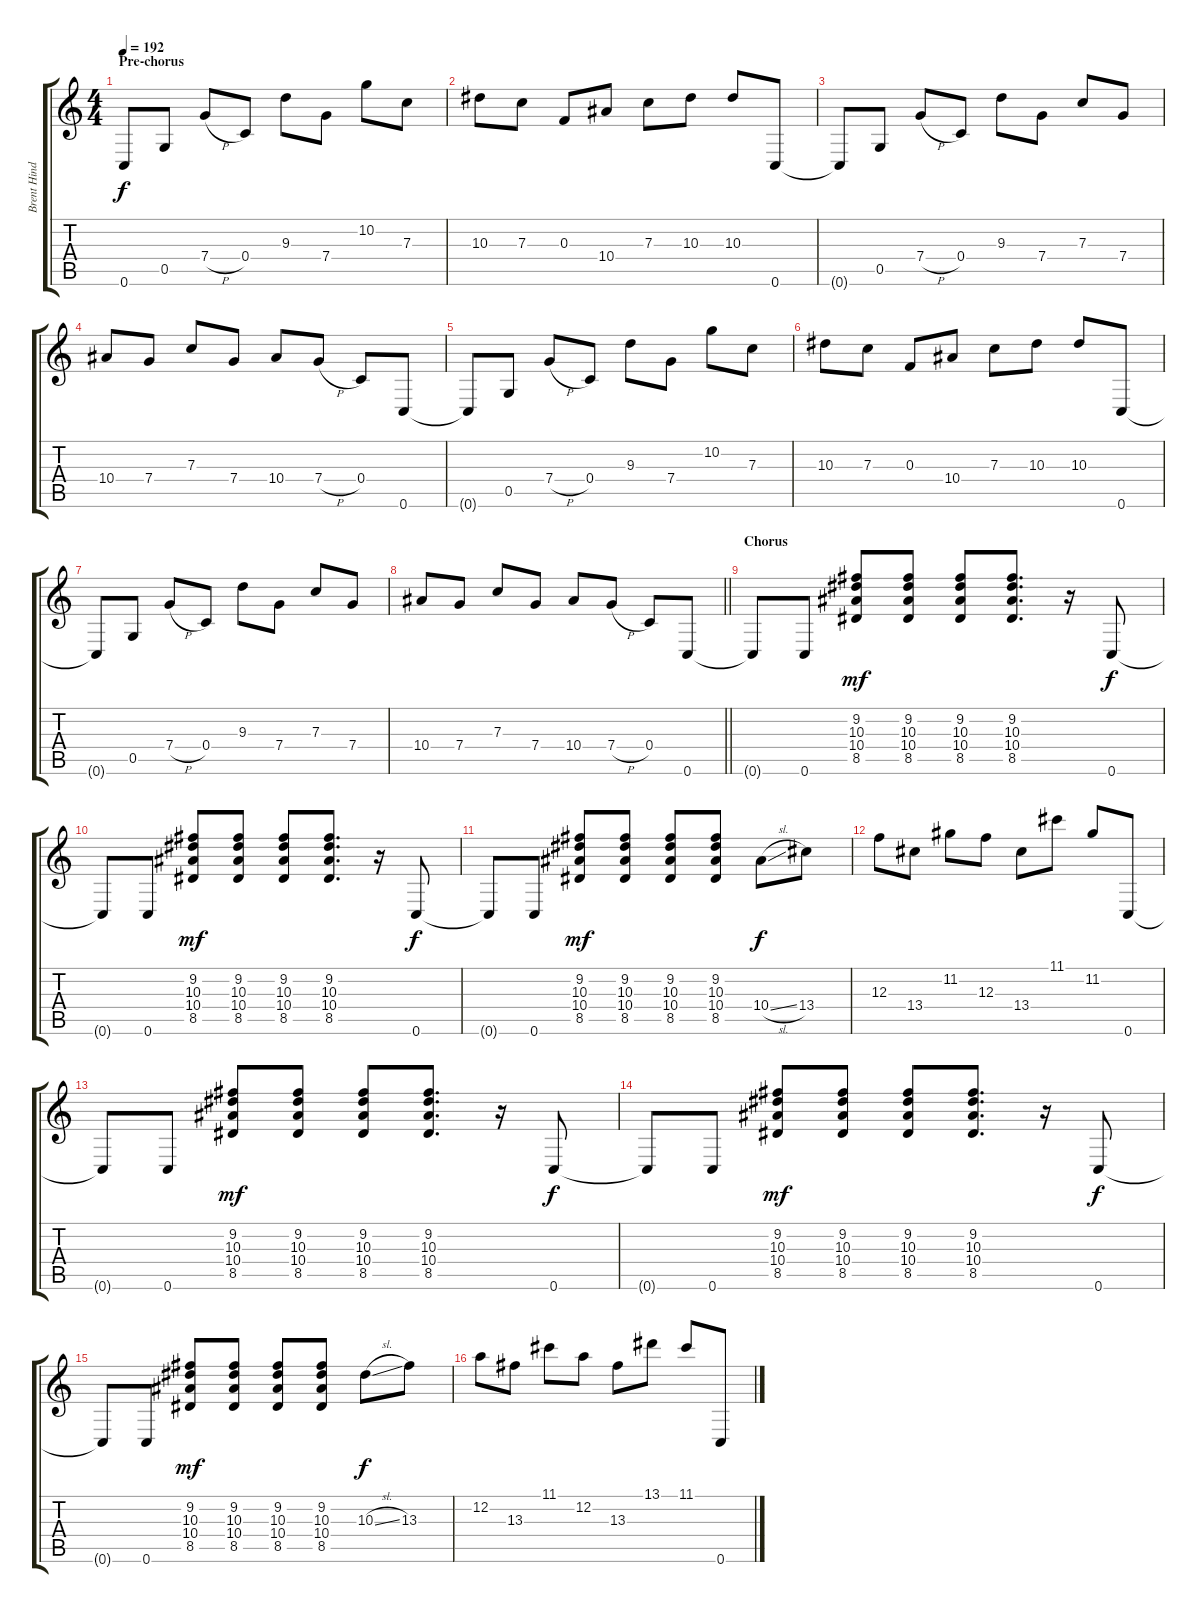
\track ("Brent Hinds - Guitar" "Brent Hind") {instrument distortionguitar}
\staff {score tabs}
\tuning (D4 A3 F3 C3 G2 C2) {hide}
\ts (4 4)
\section ("" "Pre-chorus")
\tempo 192
\clef g2
\ks c
0.6{t}.8{dy f} 0.5.8 7.4{h}.8 0.4.8 9.3.8 7.4.8 10.2.8 7.3.8 |
10.3.8 7.3.8 0.3.8 10.4.8 7.3.8 10.3.8 10.3.8 0.6.8 |
0.6{t}.8 0.5.8 7.4{h}.8 0.4.8 9.3.8 7.4.8 7.3.8 7.4.8 |
10.4.8 7.4.8 7.3.8 7.4.8 10.4.8 7.4{h}.8 0.4.8 0.6.8 |
0.6{t}.8 0.5.8 7.4{h}.8 0.4.8 9.3.8 7.4.8 10.2.8 7.3.8 |
10.3.8 7.3.8 0.3.8 10.4.8 7.3.8 10.3.8 10.3.8 0.6.8 |
0.6{t}.8 0.5.8 7.4{h}.8 0.4.8 9.3.8 7.4.8 7.3.8 7.4.8 |
\barLineRight lightlight
10.4.8 7.4.8 7.3.8 7.4.8 10.4.8 7.4{h}.8 0.4.8 0.6.8 |
\section ("" "Chorus")
0.6{t}.8 0.6.8 (9.2 10.3 10.4 8.5).8{dy mf} (9.2 10.3 10.4 8.5).8 (9.2 10.3 10.4 8.5).8 (9.2 10.3 10.4 8.5).8{d} r.16 0.6.8{dy f} |
0.6{t}.8 0.6.8 (9.2 10.3 10.4 8.5).8{dy mf} (9.2 10.3 10.4 8.5).8 (9.2 10.3 10.4 8.5).8 (9.2 10.3 10.4 8.5).8{d} r.16 0.6.8{dy f} |
0.6{t}.8 0.6.8 (9.2 10.3 10.4 8.5).8{dy mf} (9.2 10.3 10.4 8.5).8 (9.2 10.3 10.4 8.5).8 (9.2 10.3 10.4 8.5).8 10.4{sl}.8{dy f} 13.4.8 |
12.3.8 13.4.8 11.2.8 12.3.8 13.4.8 11.1.8 11.2.8 0.6.8 |
0.6{t}.8 0.6.8 (9.2 10.3 10.4 8.5).8{dy mf} (9.2 10.3 10.4 8.5).8 (9.2 10.3 10.4 8.5).8 (9.2 10.3 10.4 8.5).8{d} r.16 0.6.8{dy f} |
0.6{t}.8 0.6.8 (9.2 10.3 10.4 8.5).8{dy mf} (9.2 10.3 10.4 8.5).8 (9.2 10.3 10.4 8.5).8 (9.2 10.3 10.4 8.5).8{d} r.16 0.6.8{dy f} |
0.6{t}.8 0.6.8 (9.2 10.3 10.4 8.5).8{dy mf} (9.2 10.3 10.4 8.5).8 (9.2 10.3 10.4 8.5).8 (9.2 10.3 10.4 8.5).8 10.3{sl}.8{dy f} 13.3.8 |
12.2.8 13.3.8 11.1.8 12.2.8 13.3.8 13.1.8 11.1.8 0.6.8
